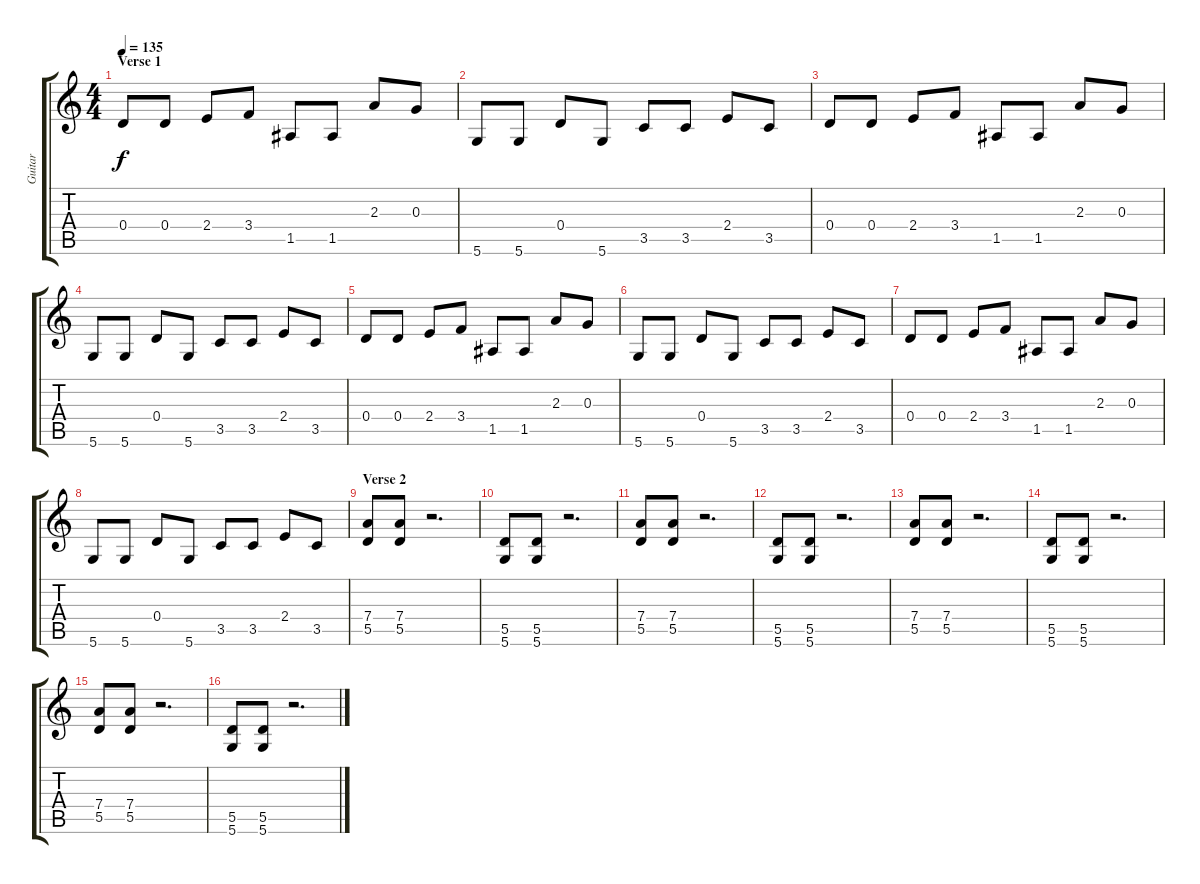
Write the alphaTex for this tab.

\track ("Guitar" "Guitar") {instrument overdrivenguitar}
\staff {score tabs}
\tuning (E4 B3 G3 D3 A2 D2) {hide}
\ts (4 4)
\section ("" "Verse 1")
\tempo 135
\clef g2
\ks c
0.4.8{dy f instrument overdrivenguitar} 0.4.8 2.4.8 3.4.8 1.5.8 1.5.8 2.3.8 0.3.8 |
5.6.8 5.6.8 0.4.8 5.6.8 3.5.8 3.5.8 2.4.8 3.5.8 |
0.4.8 0.4.8 2.4.8 3.4.8 1.5.8 1.5.8 2.3.8 0.3.8 |
5.6.8 5.6.8 0.4.8 5.6.8 3.5.8 3.5.8 2.4.8 3.5.8 |
0.4.8 0.4.8 2.4.8 3.4.8 1.5.8 1.5.8 2.3.8 0.3.8 |
5.6.8 5.6.8 0.4.8 5.6.8 3.5.8 3.5.8 2.4.8 3.5.8 |
0.4.8 0.4.8 2.4.8 3.4.8 1.5.8 1.5.8 2.3.8 0.3.8 |
5.6.8 5.6.8 0.4.8 5.6.8 3.5.8 3.5.8 2.4.8 3.5.8 |
\section ("" "Verse 2")
(7.4 5.5).8 (7.4 5.5).8 r.2{d} |
(5.5 5.6).8 (5.5 5.6).8 r.2{d} |
(7.4 5.5).8 (7.4 5.5).8 r.2{d} |
(5.5 5.6).8 (5.5 5.6).8 r.2{d} |
(7.4 5.5).8 (7.4 5.5).8 r.2{d} |
(5.5 5.6).8 (5.5 5.6).8 r.2{d} |
(7.4 5.5).8 (7.4 5.5).8 r.2{d} |
(5.5 5.6).8 (5.5 5.6).8 r.2{d}
